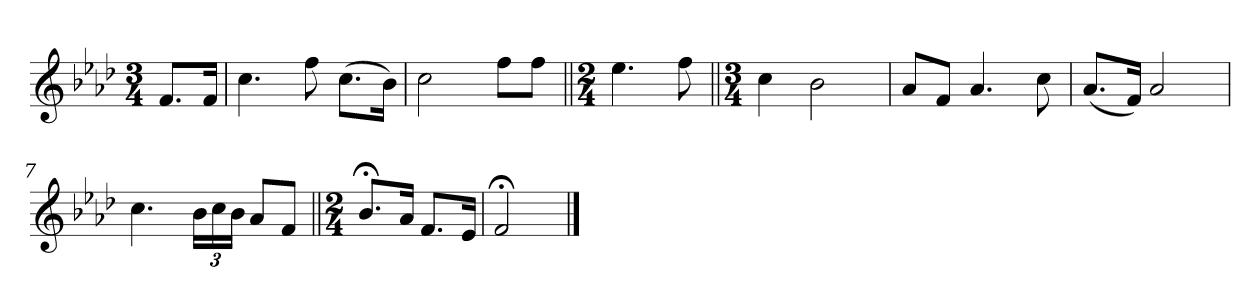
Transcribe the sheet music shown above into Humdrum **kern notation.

**kern
*part1
*staff1
*clefG2
*k[b-e-a-d-]
*M3/4
=
8.f/L
16f/Jk
=1
4.cc\
8ff\
(8.cc\L
16b-\Jk)
=2
2cc\
8ff\L
8ff\J
=3||
*M2/4
4.ee-\
8ff\
=4||
*M3/4
4cc\
2b-\
=5
8a-/L
8f/J
4.a-/
8cc\
=6
(8.a-/L
16f/Jk)
2a-/
=7
4.cc\
24b-\LL
24cc\
24b-\JJ
8a-/L
8f/J
=8||
*M2/4
8.b-;</L
16a-/Jk
8.f/L
16e-/Jk
=9
2f;</
==
*-
